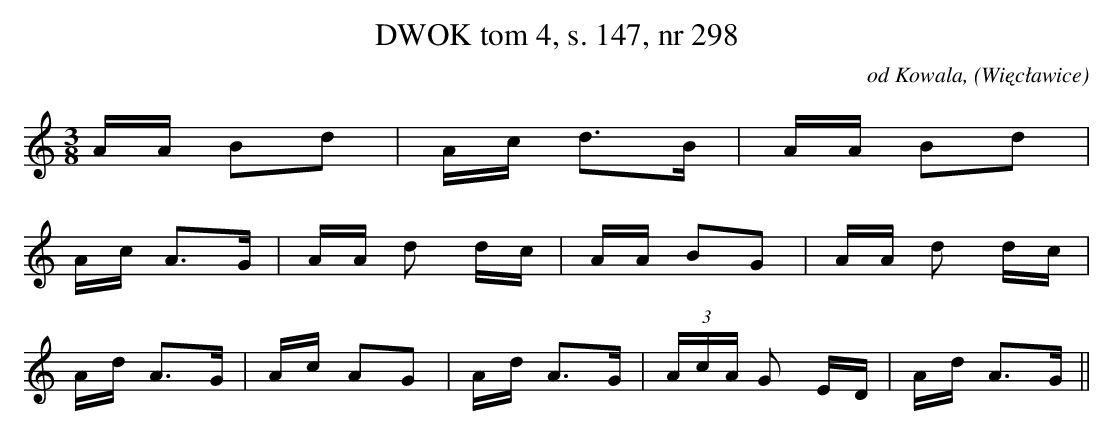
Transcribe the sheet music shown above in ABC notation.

X:1
T: DWOK tom 4, s. 147, nr 298
O: od Kowala, (Więcławice)
L: 1/16
M: 3/8
K: C
AA B2d2 | Ac d3B | AA B2d2 |
Ac A3G | AA d2 dc | AA B2G2 | AA d2 dc |
Ad A3G | Ac A2G2 | Ad A3G | (3AcA G2 ED | Ad A3G ||
